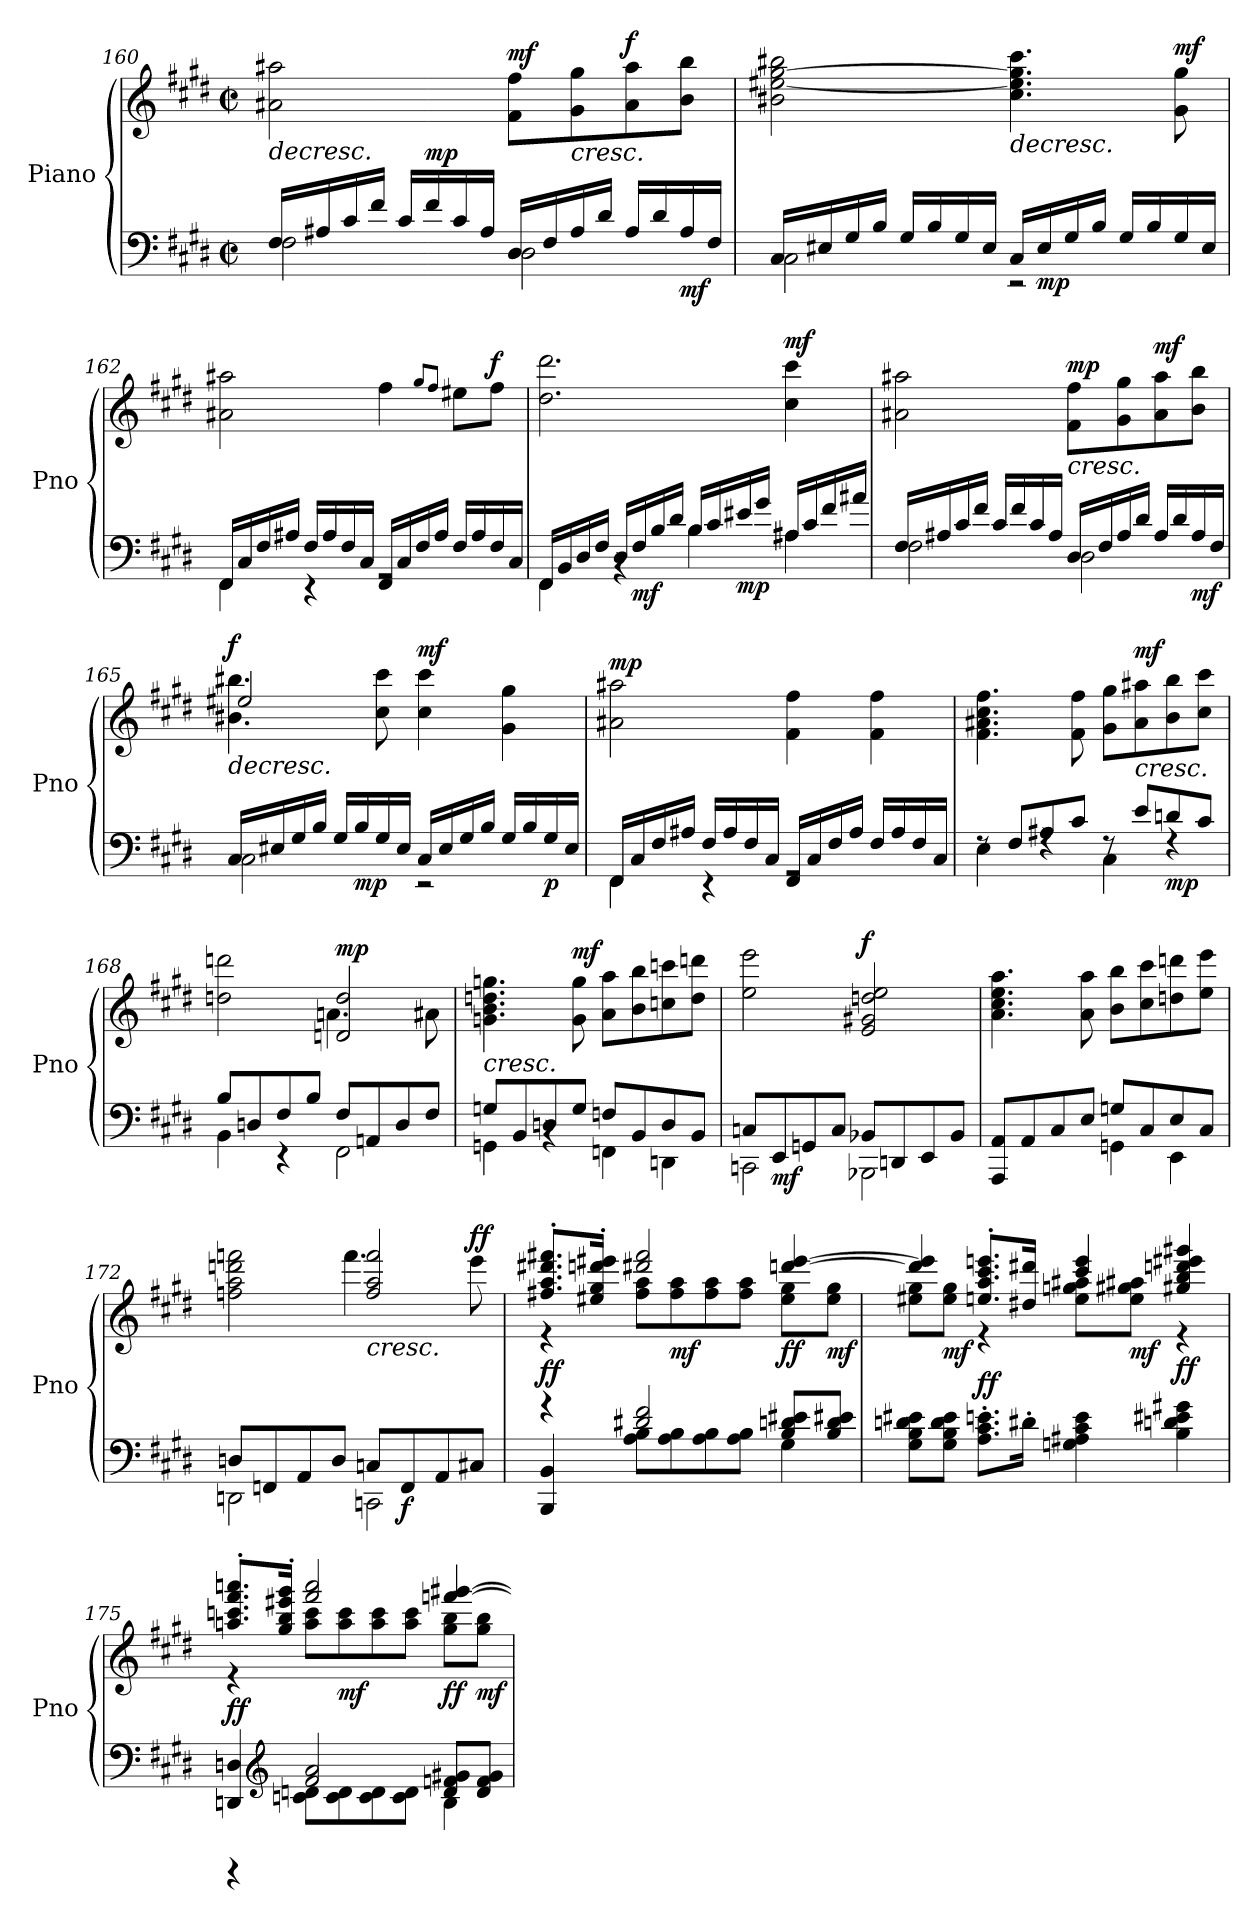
**kern	**kern	**dynam
*part1	*part1	*part1
*staff2	*staff1	*staff1/2
*I"Piano	*	*
*I'Pno	*	*
*clefF4	*clefG2	*
*k[f#c#g#d#]	*k[f#c#g#d#]	*
*M4/4	*M4/4	*
*met(c|)	*met(c|)	*
=160	=160	=160
*^	*	*
!	!	!	!LO:HP:b
16F#/LL	2F#\	2a#X\ 2aa#X\	>
16A#X/	.	.	.
16c#/	.	.	.
16f#/JJ	.	.	.
16c#/LL	.	.	.
!	!	!	!LO:DY:a=2
16f#/	.	.	mp
16c#/	.	.	.
16A#/JJ	.	.	.
!	!	!	!LO:DY:n=1:a
16D#/LL	2D#\	8f#\ 8ff#\L	] mf
16F#/	.	.	.
!	!	!	!LO:HP:b
16A#/	.	8g#\ 8gg#\	<
16d#/JJ	.	.	.
!	!	!	!LO:DY:n=2:a
16A#/LL	.	8a#\ 8aa#\	f
16d#/	.	.	.
!	!	!	!LO:DY:n=3:b=2
16A#/	.	8b\ 8bb\J	mf
16F#/JJ	.	.	.
*v	*v	*	*
.	.	[
!!LO:LB:g=z
=161	=161	=161
*^	*	*
16C#/LL	2C#\	2b#X\ [2ee#X\ [2gg#\ 2bb#X\	.
16E#X/	.	.	.
16G#/	.	.	.
16B/JJ	.	.	.
16G#/LL	.	.	.
16B/	.	.	.
16G#/	.	.	.
16E#/JJ	.	.	.
!	!	!	!LO:HP:b
16C#/LL	2r	4.cc#\ 4.ee#\] 4.gg#\] 4.ccc#\	>
!	!	!	!LO:DY:b=2
16E#/	.	.	mp
16G#/	.	.	.
16B/JJ	.	.	.
16G#/LL	.	.	.
16B/	.	.	.
!	!	!	!LO:DY:a
16G#/	.	8g#\ 8gg#\	mf
16E#/JJ	.	.	.
*v	*v	*	*
.	.	]
!!LO:LB:g=z
=162	=162	=162
*^	*	*
16FF#/LL	4FF#\	2a#X\ 2aa#X\	.
16C#/	.	.	.
16F#/	.	.	.
16A#X/JJ	.	.	.
16F#/LL	4r	.	.
16A#/	.	.	.
16F#/	.	.	.
16C#/JJ	.	.	.
16FF#/LL	2rGG	4ff#\	.
16C#/	.	.	.
16F#/	.	.	.
16A#/JJ	.	.	.
.	.	8qgg#/L	.
.	.	8qff#/J	.
16F#/LL	.	8ee#X\L	.
16A#/	.	.	.
!	!	!	!LO:DY:a
16F#/	.	8ff#\J	f
16C#/JJ	.	.	.
=163	=163	=163	=163
16FF#/LL	4FF#\	2.dd#\ 2.ddd#\	.
16BB/	.	.	.
16D#/	.	.	.
16F#/JJ	.	.	.
16D#/LL	4rBB	.	.
!	!	!	!LO:DY:b=2
16F#/	.	.	mf
16B/	.	.	.
16d#/JJ	.	.	.
16B/LL	4B\	.	.
16c#/	.	.	.
!	!	!	!LO:DY:b=2
16e#X/	.	.	mp
16g#/JJ	.	.	.
!	!	!	!LO:DY:a
16A#X/LL	4A#X\	4cc#\ 4ccc#\	mf
16c#/	.	.	.
16f#/	.	.	.
16a#X/JJ	.	.	.
!!LO:LB:g=z
=164	=164	=164	=164
16F#/LL	2F#\	2a#X\ 2aa#X\	.
16A#X/	.	.	.
16c#/	.	.	.
16f#/JJ	.	.	.
16c#/LL	.	.	.
16f#/	.	.	.
16c#/	.	.	.
16A#/JJ	.	.	.
!	!	!	!LO:HP:b
!	!	!	!LO:DY:n=1:a
16D#/LL	2D#\	8f#\ 8ff#\L	< mp
16F#/	.	.	.
16A#/	.	8g#\ 8gg#\	.
16d#/JJ	.	.	.
!	!	!	!LO:DY:n=2:a
16A#/LL	.	8a#\ 8aa#\	mf
16d#/	.	.	.
!	!	!	!LO:DY:n=3:b=2
16A#/	.	8b\ 8bb\J	mf
16F#/JJ	.	.	.
*v	*v	*	*
.	.	[
=165	=165	=165
*^	*	*
!	!	!	!LO:HP:b
*	*	*^	*
!	!	!	!	!LO:DY:n=1:a
16C#/LL	2C#\	4.b#X\ 4.bb#X\	2ee#X/	> f
16E#X/	.	.	.	.
16G#/	.	.	.	.
16B/JJ	.	.	.	.
16G#/LL	.	.	.	.
!	!	!	!	!LO:DY:n=2:b=2
16B/	.	.	.	mp
16G#/	.	8cc#\ 8ccc#\	.	.
16E#/JJ	.	.	.	.
!	!	!	!	!LO:DY:n=3:a
16C#/LL	2r	4cc#\ 4ccc#\	2ryy	mf
16E#/	.	.	.	.
16G#/	.	.	.	.
16B/JJ	.	.	.	.
16G#/LL	.	4g#\ 4gg#\	.	]
16B/	.	.	.	.
!	!	!	!	!LO:DY:n=4:b=2
16G#/	.	.	.	p
16E#/JJ	.	.	.	.
*	*	*v	*v	*
!!LO:LB:g=z
=166	=166	=166	=166
!	!	!	!LO:DY:a
16FF#/LL	4FF#\	2a#X\ 2aa#X\	mp
16C#/	.	.	.
16F#/	.	.	.
16A#X/JJ	.	.	.
16F#/LL	4r	.	.
16A#/	.	.	.
16F#/	.	.	.
16C#/JJ	.	.	.
16FF#/LL	2rGG	4f#\ 4ff#\	.
16C#/	.	.	.
16F#/	.	.	.
16A#/JJ	.	.	.
16F#/LL	.	4f#\ 4ff#\	.
16A#/	.	.	.
16F#/	.	.	.
16C#/JJ	.	.	.
=167	=167	=167	=167
8rF	4E\	4.f#\ 4.a#X\ 4.cc#\ 4.ff#\	.
8F#/L	.	.	.
8A#X/	4rF	.	.
8c#/J	.	8f#\ 8ff#\	.
8rF	4C#\	8g#\ 8gg#\L	.
!	!	!	!LO:HP:b
!	!	!	!LO:DY:n=1:a
8e/L	.	8a#\ 8aa#X\	< mf
!	!	!	!LO:DY:n=2:b=2
8dn/	4rF	8b\ 8bb\	mp
8c#/J	.	8cc#\ 8ccc#\J	.
*v	*v	*	*
.	.	[
=168	=168	=168
*^	*^	*
8B/L	4BB\	2ddn\ 2dddn\	2ryy	.
8Dn/	.	.	.	.
8F#/	4r	.	.	.
8B/J	.	.	.	.
!	!	!	!	!LO:DY:a
8F#/L	2FF#\	2dn/ 2dd/	4.an\	mp
8AAn/	.	.	.	.
8D/	.	.	.	.
8F#/J	.	.	8a#X\	.
!!LO:PB:g=z
=169	=169	=169	=169	=169
!	!	!	!	!LO:HP:b
*	*	*v	*v	*
8Gn/L	4GGn\	4.gn\ 4.b\ 4.ddn\ 4.ggn\	<
8BB/	.	.	.
8Dn/	4rBB	.	.
!	!	!	!LO:DY:a
8G/J	.	8g\ 8gg\	mf
8Fn/L	4FFn\	8a\ 8aa\L	.
8BB/	.	8b\ 8bb\	.
8D/	4DDn\	8ccn\ 8cccn\	.
8BB/J	.	8dd\ 8dddn\J	.
=170	=170	=170	=170
8Cn/L	2CCn\	2ee\ 2eee\	.
!	!	!	!LO:DY:b=2
8EE/	.	.	mf
8GGn/	.	.	.
8C/J	.	.	.
!	!	!	!LO:DY:n=1:a
8BB-X/L	2BBB-X\	2e/ 2g#X/ 2ddn/ 2ee/	[ f
8DDn/	.	.	.
8EE/	.	.	.
8BB-/J	.	.	.
=171	=171	=171	=171
8AAA/ 8AA/L	2ryy	4.a\ 4.cc#\ 4.ee\ 4.aa\	.
8AA/	.	.	.
8C#/	.	.	.
8E/J	.	8a\ 8aa\	.
8Gn/L	4GGn\	8b\ 8bb\L	.
8C#/	.	8cc#\ 8ccc#\	.
8E/	4EE\	8ddn\ 8dddn\	.
8C#/J	.	8ee\ 8eee\J	.
=172	=172	=172	=172
*	*	*^	*
8Dn/L	2DDn\	2ffn\ 2aa\ 2dddn\ 2fffn\	2ryy	.
8FFn/	.	.	.	.
8AA/	.	.	.	.
8D/J	.	.	.	.
!	!	!	!	!LO:HP:b
8Cn/L	2CCn\	2ff/ 2aa/ 2fff/	4.fff\	<
!	!	!	!	!LO:DY:b=2
8FF/	.	.	.	f
8AA/	.	.	.	.
!	!	!	!	!LO:DY:a
8C#X/J	.	.	8eee\	ff
*v	*v	*	*	*
*	*v	*v	*
.	.	[
!!LO:PB:g=z
=173	=173	=173
*	*MM132	*
*^	*^	*
!	!	!	!	!LO:DY:a=2
4BBB/ 4BB/	4rg	8.ff#X/' 8.aa/' 8.ddd#X/' 8.fff#X/'L	4re	ff
.	.	16ee#X/' 16gg#/' 16dddn/' 16eee#X/'Jk	.	.
2d#X/ 2f#/	8A\ 8B\L	2ddd#X/ 2fff#/	8ff#\ 8aa\L	.
!	!	!	!	!LO:DY:b
.	8A\ 8B\	.	8ff#\ 8aa\	mf
.	8A\ 8B\	.	8ff#\ 8aa\	.
.	8A\ 8B\J	.	8ff#\ 8aa\J	.
!	!	!	!	!LO:DY:b
8B/ 8dn/ 8e#X/L	4G#\	[4dddn/ [4eee#/	8ee#\ 8gg#\L	ff
!	!	!	!	!LO:DY:b
8B/ 8d/ 8e#X/J	.	.	8ee#\ 8gg#\J	mf
*v	*v	*	*	*
=174	=174	=174	=174
8G#\ 8B\ 8dn\ 8e#X\L	4ddd/] 4eee#/]	8ee#X\ 8gg#\L	.
!	!	!	!LO:DY:b
8G#\ 8B\ 8d\ 8e#\J	.	8ee#\ 8gg#\J	mf
!	!	!	!LO:DY:b
8.A\' 8.c#\' 8.en\'L	8.een/' 8.aa/' 8.ccc#/' 8.eeen/'L	4r	ff
16d#X'\Jk	16dd#X/ 16ddd#X/Jk	.	.
4Gn\ 4A#X\ 4c#\ 4e\	4ccc#/ 4eee/	8ee\ 8ggn\ 8aa#X\L	.
!	!	!	!LO:DY:b
.	.	8ee\ 8gg#X\ 8aa#X\J	mf
!	!	!	!LO:DY:b
4B\ 4dn\ 4e#X\ 4g#X\	4gg#X/ 4bb/ 4dddn/ 4eee#X/ 4ggg#X/	4r	ff
=175	=175	=175	=175
*^	*	*	*
!	!	!	!	!LO:DY:b
4DDn/ 4Dn/	4rEEEE	8.aan/' 8.cccn/' 8.fff#/' 8.aaan/'L	4re	ff
*clefG2	*	*	*	*
.	.	16gg#/' 16bb/' 16eee#X/' 16ggg#/'Jk	.	.
2f#/ 2a/	8cn\ 8dn\L	2fff#/ 2aaa/	8aa\ 8ccc\L	.
!	!	!	!	!LO:DY:b
.	8c\ 8d\	.	8aa\ 8ccc\	mf
.	8c\ 8d\	.	8aa\ 8ccc\	.
.	8c\ 8d\J	.	8aa\ 8ccc\J	.
!	!	!	!	!LO:DY:b
8d/ 8fn/ 8g#X/L	4B\	[4fffn/ [4ggg#X/	8gg#\ 8bb\L	ff
!	!	!	!	!LO:DY:b
8d/ 8f/ 8g#/J	.	.	8gg#\ 8bb\J	mf
*v	*v	*	*	*
*	*v	*v	*
=	=	=
*-	*-	*-
